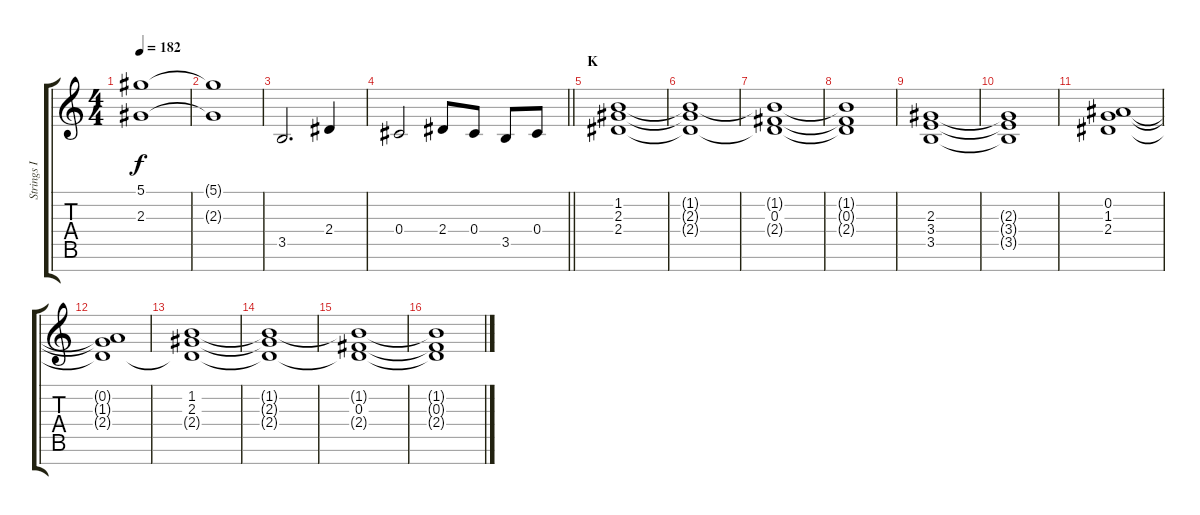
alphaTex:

\track ("Strings I" "Strings I") {instrument stringensemble1}
\staff {score tabs}
\tuning (Eb5 Bb4 Gb4 Db4 Ab3 Eb3 Bb2) {hide}
\ts (4 4)
\tempo 182
\clef g2
\ks c
(5.1{t} 2.3{t}).1{dy f} |
(5.1{t} 2.3{t}).1 |
3.5.2{d} 2.4.4 |
\barLineRight lightlight
0.4.2 2.4.8 0.4.8 3.5.8 0.4.8 |
\section ("" "K")
(1.2 2.3 2.4).1 |
(1.2{t} 2.3{t} 2.4{t}).1 |
(1.2{t} 0.3 2.4{t}).1 |
(1.2{t} 0.3{t} 2.4{t}).1 |
(2.3 3.4 3.5).1 |
(2.3{t} 3.4{t} 3.5{t}).1 |
(0.2 1.3 2.4).1 |
(0.2{t} 1.3{t} 2.4{t}).1 |
(1.2 2.3 2.4{t}).1 |
(1.2{t} 2.3{t} 2.4{t}).1 |
(1.2{t} 0.3 2.4{t}).1 |
(1.2{t} 0.3{t} 2.4{t}).1
